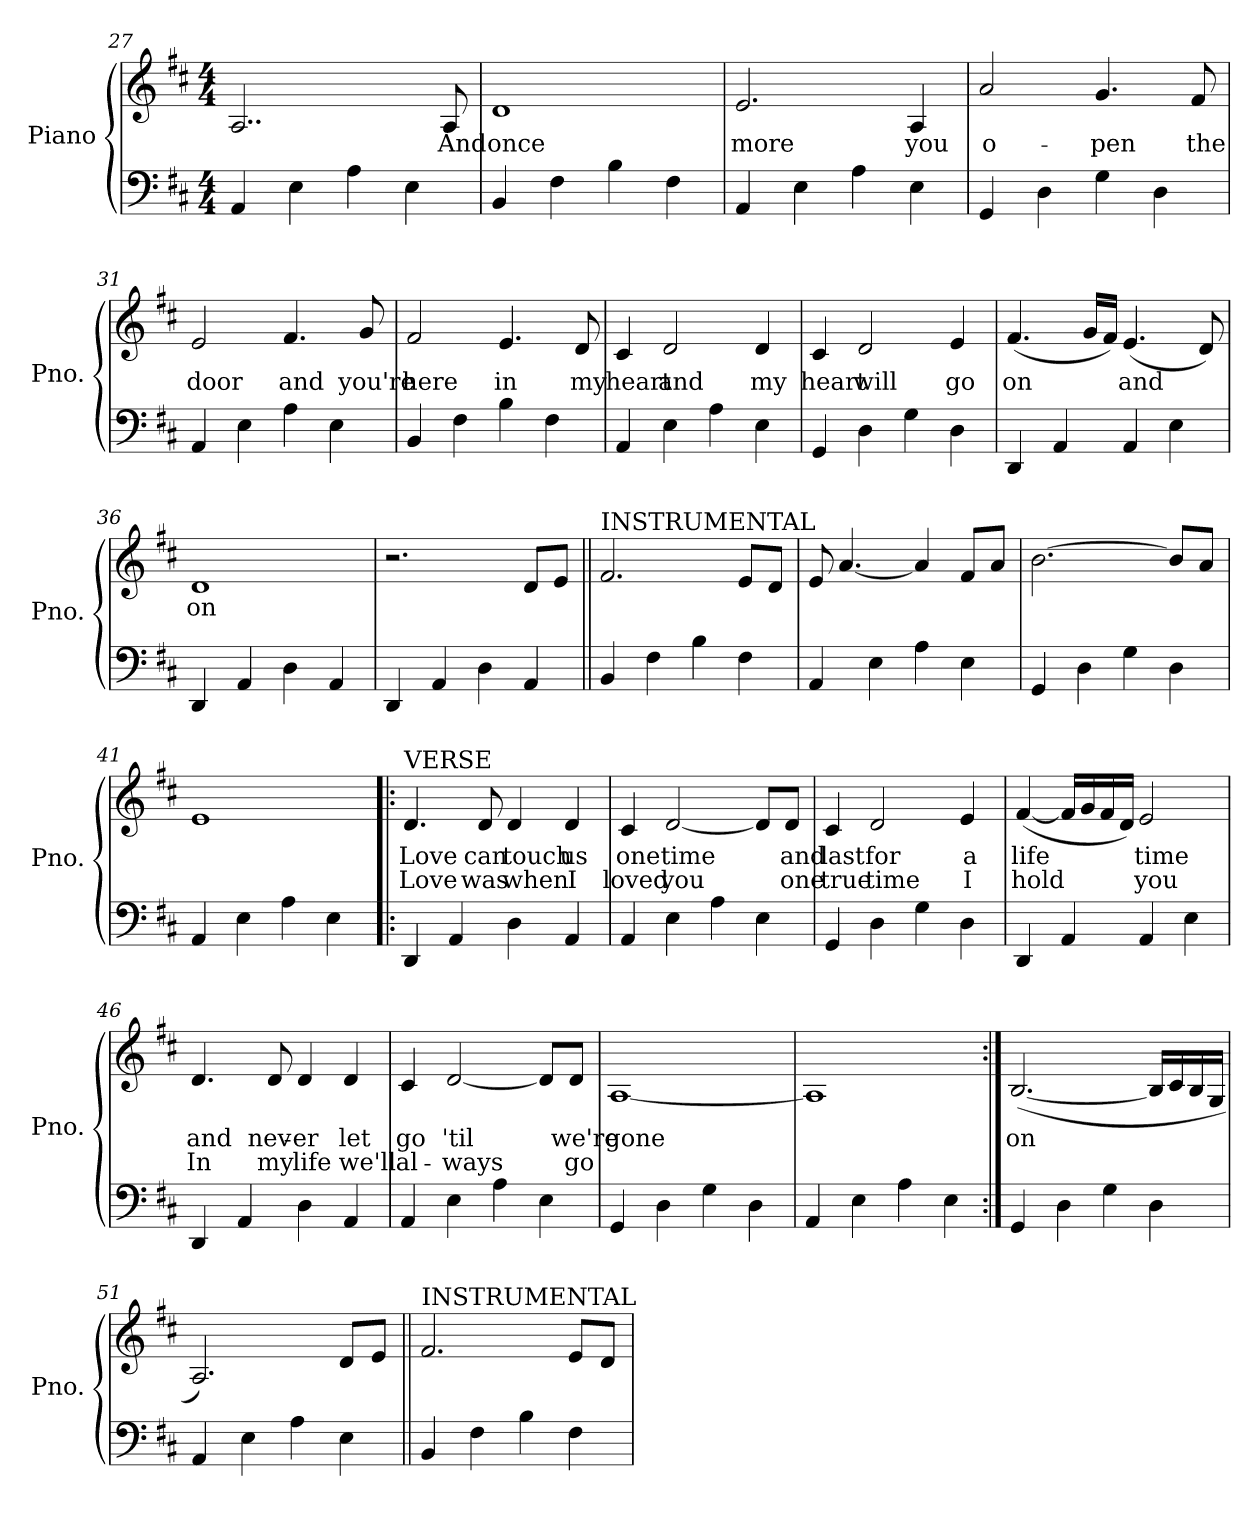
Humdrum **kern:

**kern	**kern	**text	**text
*part1	*part1	*part1	*part1
*staff2	*staff1	*staff1	*staff1
*I"Piano	*	*	*
*I'Pno.	*	*	*
*clefF4	*clefG2	*	*
*k[f#c#]	*k[f#c#]	*	*
*M4/4	*M4/4	*	*
=27	=27	=27	=27
4AA/	2..A/	.	.
4E\	.	.	.
4A\	.	.	.
4E\	.	.	.
.	8A/	And	.
=28	=28	=28	=28
4BB/	1d	once	.
4F#\	.	.	.
4B\	.	.	.
4F#\	.	.	.
=29	=29	=29	=29
4AA/	2.e/	more	.
4E\	.	.	.
4A\	.	.	.
4E\	4A/	you	.
!!LO:PB:g=z
=30	=30	=30	=30
4GG/	2a/	o-	.
4D\	.	.	.
4G\	4.g/	-pen	.
4D\	.	.	.
.	8f#/	the	.
=31	=31	=31	=31
4AA/	2e/	door	.
4E\	.	.	.
4A\	4.f#/	and	.
4E\	.	.	.
.	8g/	you're	.
=32	=32	=32	=32
4BB/	2f#/	here	.
4F#\	.	.	.
4B\	4.e/	in	.
4F#\	.	.	.
.	8d/	my	.
=33	=33	=33	=33
4AA/	4c#/	heart	.
4E\	2d/	and	.
4A\	.	.	.
4E\	4d/	my	.
=34	=34	=34	=34
4GG/	4c#/	heart	.
4D\	2d/	will	.
4G\	.	.	.
4D\	4e/	go	.
=35	=35	=35	=35
4DD/	(4.f#/	on	.
4AA/	.	.	.
.	16g/LL	.	.
.	16f#/JJ)	.	.
4AA/	(4.e/	and	.
4E\	.	.	.
.	8d/)	.	.
!!LO:LB:g=z
=36	=36	=36	=36
4DD/	1d	on	.
4AA/	.	.	.
4D\	.	.	.
4AA/	.	.	.
=37	=37	=37	=37
4DD/	2.r	.	.
4AA/	.	.	.
4D\	.	.	.
4AA/	8d/L	.	.
.	8e/J	.	.
=38||	=38||	=38||	=38||
!	!LO:TX:a:t=INSTRUMENTAL	!	!
4BB/	2.f#/	.	.
4F#\	.	.	.
4B\	.	.	.
4F#\	8e/L	.	.
.	8d/J	.	.
=39	=39	=39	=39
4AA/	8e/	.	.
.	[4.a/	.	.
4E\	.	.	.
4A\	4a/]	.	.
4E\	8f#/L	.	.
.	8a/J	.	.
=40	=40	=40	=40
4GG/	[2.b\	.	.
4D\	.	.	.
4G\	.	.	.
4D\	8b/L]	.	.
.	8a/J	.	.
=41	=41	=41	=41
4AA/	1e	.	.
4E\	.	.	.
4A\	.	.	.
4E\	.	.	.
!!LO:LB:g=z
=42!|:	=42!|:	=42!|:	=42!|:
!	!LO:TX:a:t=VERSE	!	!
4DD/	4.d/	Love	Love
4AA/	.	.	.
.	8d/	can	was
4D\	4d/	touch	when
4AA/	4d/	us	I
=43	=43	=43	=43
4AA/	4c#/	one	loved
4E\	[2d/	time	you
4A\	.	.	.
4E\	8d/L]	.	.
.	8d/J	and	one
=44	=44	=44	=44
4GG/	4c#/	last	true
4D\	2d/	for	time
4G\	.	.	.
4D\	4e/	a	I
=45	=45	=45	=45
4DD/	([4f#/	life	hold
4AA/	16f#/LL]	.	.
.	16g/	.	.
.	16f#/	.	.
.	16d/JJ)	.	.
4AA/	2e/	time	you
4E\	.	.	.
=46	=46	=46	=46
4DD/	4.d/	and	In
4AA/	.	.	.
.	8d/	nev-	my
4D\	4d/	-er	life
4AA/	4d/	let	we'll
!!LO:LB:g=z
=47	=47	=47	=47
4AA/	4c#/	go	al-
4E\	[2d/	'til	-ways
4A\	.	.	.
4E\	8d/L]	.	.
.	8d/J	we're	go
=48	=48	=48	=48
4GG/	[1A	gone	.
4D\	.	.	.
4G\	.	.	.
4D\	.	.	.
=49	=49	=49	=49
4AA/	1A]	.	.
4E\	.	.	.
4A\	.	.	.
4E\	.	.	.
=50:|!	=50:|!	=50:|!	=50:|!
4GG/	(>[2.B/	on	.
4D\	.	.	.
4G\	.	.	.
4D\	16B/LL]	.	.
.	16c#/	.	.
.	16B/	.	.
.	16G/JJ	.	.
=51	=51	=51	=51
4AA/	2.A/)	.	.
4E\	.	.	.
4A\	.	.	.
4E\	8d/L	.	.
.	8e/J	.	.
=52||	=52||	=52||	=52||
!	!LO:TX:a:t=INSTRUMENTAL	!	!
4BB/	2.f#/	.	.
4F#\	.	.	.
4B\	.	.	.
4F#\	8e/L	.	.
.	8d/J	.	.
=	=	=	=
*-	*-	*-	*-
